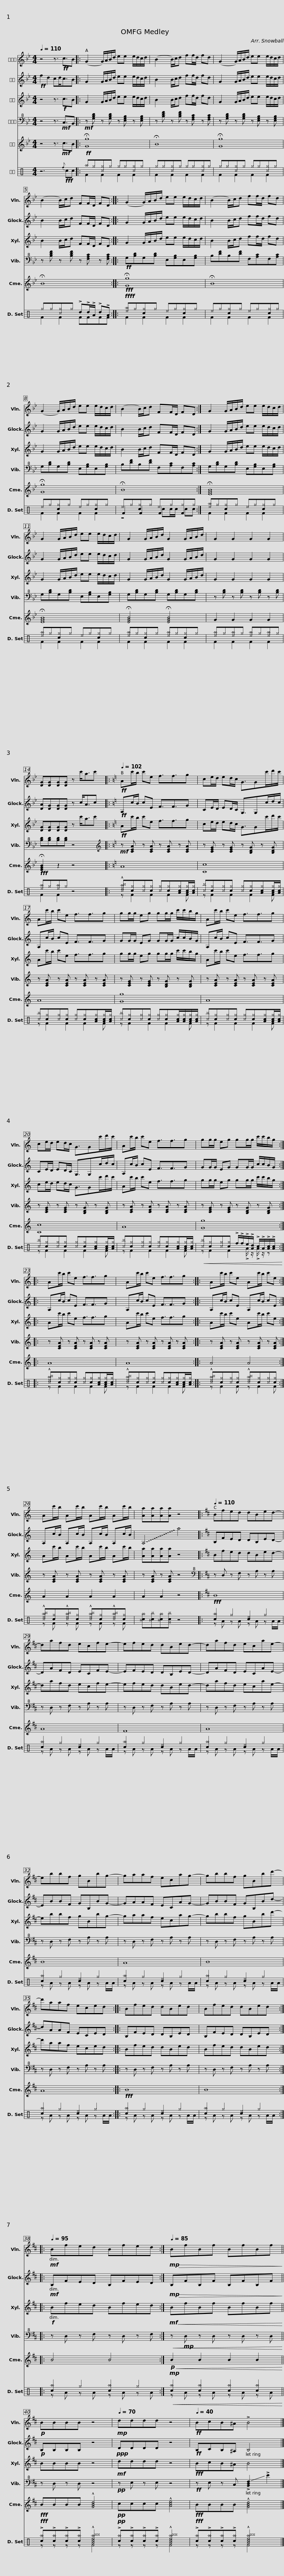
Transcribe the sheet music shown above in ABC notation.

X:1
%%score 1 2 3 4 5 ( 6 7 8 )
L:1/8
Q:1/4=110
M:4/4
I:linebreak $
K:Bb
V:1 treble
V:2 treble transpose=24
V:3 treble transpose=12
V:4 bass+8
V:5 treble
V:6 perc
K:none
V:7 perc
K:none
V:8 perc
K:none
V:1
 z4 z3/2!ff! c3/2B |: (G2 G/)A/B/d/ ee e/d/c/d/ | (B2 B/)c/d ff/d/ fd | (G2 G/)A/B/d/ ee e/d/c/d/ |$ (B2 B/)c/d FF/D/ FD :: %5
 (G2 G/)A/B/d/ ee e/d/c/d/ | (B2 B/)c/d ff/d/ fd |$ (G2 G/)A/B/d/ ee e/d/c/d/ | (B2 B/)c/d FF/D/ FD :| G2 G/A/B/d/ ee e/d/c/d/ |$ %10
 G2 G/A/B/d/ ee e/d/c/d/ | G2 G/A/B/d/ G2 G/A/B/d/ | G2 G2 G2 G2 |$ [DG][DG][DG][DG] z c'<ac' |:[K:C][Q:1/4=102]!ff! Ac'/b/ c'e f3/2f3/2g | %15
 ce/d/ ed/c/ G3/2Gc'/d'/c'/ |$ Ac'/b/ c'e f3/2f3/2g | gg/g/ eg gg/g/ c'/c'/b/g/ | Ac'/b/ c'e f3/2f3/2g |$ ce/d/ ed/c/ G3/2Gc'/d'/c'/ | %20
 Ac'/b/ c'e f3/2f3/2g | gg/g/ eg gg/g/ c'/c'/b/g/ ::$ Ac'/b/ c'e f3/2f3/2g | Ac'/b/ c'e f3/2f3/2g :: Ac'/b/ c'e Ac'/b/ c'e :|$ %25
 Ac'/b/ Ac'/b/ Ac'/b/ Ac'/b/ | [Aa][Aa][Aa][Aa] z4 |:[K:D][Q:1/4=110] Bfed dBed- |$ dafd ecfe- | efed dBed- | %30
 dafd ecae- | ebbf gBbg- |$ gaaf ecag- | gbbf gBbd'- | d'aaf eced :: %35
 Bfed dBed |$ Bfed dBed ::!mf![Q:1/4=95] Bfed Bfed :|[Q:1/4=85]!mp!!>(! BfBf BfBf!>)! ||!p! BBBB z4 |$ %40
[Q:1/4=70]!mp! dddd z4 |[Q:1/4=40]!ff! BcB^A !>!B4 |] %42
V:2
!ff! f2 d2 cd<cB |: G2 G/A/B/d/ ee e/d/c/d/ | B2 B/c/d ff/d/ fd | G2 G/A/B/d/ ee e/d/c/d/ |$ B2 B/c/d FF/D/ FD :: %5
 G2 G/A/B/d/ ee e/d/c/d/ | B2 B/c/d ff/d/ fd |$ G2 G/A/B/d/ ee e/d/c/d/ | B2 B/c/d FF/D/ FD :| G2 G/A/B/d/ ee e/d/c/d/ |$ %10
 G2 G/A/B/d/ ee e/d/c/d/ | G2 G/A/B/d/ G2 G/A/B/d/ | G2 G2 G2 G2 |$ [DA][DG][DG][DG] z c<Ac |:[K:C]!ff! A,c/B/ cE F3/2F3/2G | %15
 CE/D/ ED/C/ G,3/2G,c/d/c/ |$ A,c/B/ cE F3/2F3/2G | GG/G/ EG GG/G/ c/c/B/G/ | A,c/B/ cE F3/2F3/2G |$ CE/D/ ED/C/ G,3/2G,c/d/c/ | %20
 A,c/B/ cE F3/2F3/2G | GG/G/ EG GG/G/ c/c/B/G/ ::$ A,c/B/ cE F3/2F3/2G | A,c/B/ cE F3/2F3/2G :: A,c/B/ cE A,c/B/ cE :|$ %25
 A,c/B/ A,c/B/ A,c/B/ A,c/B/ | !~(!A,4 !~)!a4 |:[K:D] B,FED DB,ED- |$ DAFD ECFE- | EFED DB,ED- | %30
 DAFD ECAE- | EBBF GB,BG- |$ GAAF ECAG- | GBBF GB,Bd- | dAAF ECED :: %35
 B,FED DB,ED |$ B,FED DB,ED ::!mf! B,FED B,FED :|!mp!!>(! B,FB,F B,FB,F!>)! ||!p! B,B,B,B, z4 |$ %40
!ppp! DDDD z4 |!ff! B,CB,^A, B,4 |] %42
V:3
 z4 z3/2!f! c3/2B |: G2 G/A/B/d/ ee e/d/c/d/ | B2 B/c/d ff/d/ fd | G2 G/A/B/d/ ee e/d/c/d/ |$ B2 B/c/d FF/D/ FD :: %5
 G2 G/A/B/d/ ee e/d/c/d/ | B2 B/c/d ff/d/ fd |$ G2 G/A/B/d/ ee e/d/c/d/ | B2 B/c/d FF/D/ FD :| G2 G/A/B/d/ ee e/d/c/d/ |$ %10
 G2 G/A/B/d/ ee e/d/c/d/ | G2 G/A/B/d/ G2 G/A/B/d/ | G2 G2 G2 G2 |$ [DG][DG][DG][DG] z c'<ac' |:[K:C]!ff! Ac'/b/ c'e f3/2f3/2g | %15
 ce/d/ ed/c/ G3/2Gc'/d'/c'/ |$ Ac'/b/ c'e f3/2f3/2g | gg/g/ eg gg/g/ c'/c'/b/g/ | Ac'/b/ c'e f3/2f3/2g |$ ce/d/ ed/c/ G3/2Gc'/d'/c'/ | %20
 Ac'/b/ c'e f3/2f3/2g | gg/g/ eg gg/g/ c'/c'/b/g/ ::$ Ac'/b/ c'e f3/2f3/2g | Ac'/b/ c'e f3/2f3/2g :: Ac'/b/ c'e Ac'/b/ c'e :|$ %25
 Ac'/b/ Ac'/b/ Ac'/b/ Ac'/b/ | [Aa][Aa][Aa][Aa] z4 |:[K:D] Bfed dBed- |$ dafd ecfe- | efed dBed- | %30
 dafd ecae- | ebbf gBbg- |$ gaaf ecag- | gbbf gBbd'- | d'aaf eced :: %35
 Bfed dBed |$ Bfed dBed ::!f! Bfed Bfed :|!mf!!<(! BfBf BfBf!<)! || BBBB z4 |$ %40
!mf! dddd z4 |!fff! BcB^A B4 |] %42
V:4
 z4 z3/2!mf! C,3/2B,, |:!mf! z [G,B,D] z [G,B,D] z [E,G,B,] z [E,G,B,] | z [B,DF] z [B,DF] z [F,A,C] z [F,A,C] | z [G,B,D] z [G,B,D] z [E,G,B,] z [E,G,B,] |$ z [B,DF] z [B,DF] z [F,A,C] z [F,A,C] :: %5
!ff! G,[B,D]G,[B,D] E,[G,B,]E,[G,B,] | B,[DF]B,[DF] F,[A,C]F,[A,C] |$ G,[B,D]G,[B,D] E,[G,B,]E,[G,B,] | B,[DF]B,[DF] F,[A,C]F,[A,C] :| G,[B,D]G,[B,D] E,[G,B,]E,[G,B,] |$ %10
 G,[B,D]G,[B,D] E,[G,B,]E,[G,B,] | G,[B,D]G,[B,D] G,[B,D]G,[B,D] | z [B,D] z [B,D] z [B,D] z [B,D] |$ [B,D][B,D][B,D][B,D] z4 |:[K:C][K:treble]!mf! z [CEA] z [CEA] z [CEA] z [CEA] | %15
 z [CEG] z [CEG] z [B,DG] z [B,DG] |$ z [CEA] z [CEA] z [CEA] z [CEA] | z [CEG] z [CEG] z [B,DG] z [B,DG] | z [CEA] z [CEA] z [CEA] z [CEA] |$ z [CEG] z [CEG] z [B,DG] z [B,DG] | %20
 z [CEA] z [CEA] z [CEA] z [CEA] | z [CEG] z [CEG] z [B,DG] z [B,DG] ::$ z [CEA] z [CEA] z [CEA] z [CEA] | z [CEA] z [CEA] z [CEA] z [CEA] :: z [CEA] z [CEA] z [CEA] z [CEA] :|$ %25
 z [CEA] z [CEA] z [CEA] z [CEA] | z [CEA] z [CEA] z4 |:[K:D][K:bass+8] z D, z F, z A, z A, |$ z D, z F, z A, z A, | z D, z F, z A, z A, | %30
 z D, z F, z A, z A, | z D, z F, z A, z A, |$ z D, z F, z A, z A, | z D, z F, z A, z A, | z D, z F, z A, z A, :: %35
 z D, z F, z A, z A, |$ z D, z F, z A, z A, :: z D, z F, z D, z F, :|!<(! z!mp! D, z D, z D, z D,!<)! || z D, z D, z4 |$ %40
!pp! z E, z E, z4 |!ff! z E, z C, !-(!!>![B,,D,F,]2 !-)!!>!E2 |] %42
V:5
 z4 z3/2!mf! c3/2B |:!ff! !fermata![Gg]8 | !fermata!B8 | !fermata![Gg]8 |$ !fermata!B8 :: %5
!fff! !fermata![Gg]8 | !fermata!B8 |$ !fermata![Gg]8 | !fermata!B8 :| !fermata![EGB]8 |$ %10
 !fermata![EGB]8 | !fermata![EGB]4 !fermata![EGB]4 | G2 G2 G2 G2 |$ !fermata![EGB]2 z2 z4 |:[K:C] A8 | %15
 [Cc]8 |$ A8 | [Gg]8 | A8 |$ [Cc]8 | %20
 A8 | [Gg]8 ::$ A8 | A8 :: A4 A4 :|$ %25
 A2 A2 A2 A2 | A2 A2 z4 |:[K:D] B8 |$ A8 | F8 | %30
 A8 | B8 |$ A8 | B8 | A8 :: %35
 B8 |$ B8 :: B4 B4 :|!p!!<(! B2 B2 B2 B2!<)! ||!fff! BBBB !^![GBd]4 |$ %40
!pp! cccc !^![Ace]4 |!fff! BBBB !^![GBd]4 |] %42
V:6
[K:C] z6!fff!{f} cc |: ^a^g[^c^g]^g ^g^g[^c^g]^g | ^g^g[^c^g]^g ^g^g[^c^g]^g | ^g^g[^c^g]^g ^g^g[^c^g]^g |$ ^g^g[^c^g]^g !>!d!>!d/!>!A/ !>!d!>!A :: %5
!ffff! [^e^a]^g[c^g]^g ^e^g[c^g]^g | ^e^g[c^g]^g ^e^g[c^g]^g |$ ^e^g[c^g]^g ^e^g[c^g]^g | ^e^g[c^g]^g ^e^g^g^g :| [^e^a]^g[c^g]^g ^e^g[c^g]^g |$ %10
 [^e^a]^g[c^g]^g ^e^g[c^g]^g | [^e^a]^g[c^g]^g [^e^a]^g[c^g]^g | [^e^a]^g[^e^a]^g [^e^a]^g[^e^a]^g |$!fff! [^e^a]^g[^e^a]^g z4 |: !^![^c^e^a^b][c^g][^c^g][c^g] [^c^g][c^g][Ac^g][Ac^g]/[Ac^g]/ | %15
 [^c^b][c^g][^c^g][c^g] [^c^g][c^g][Ac^g][Ac^g]/[Ac^g]/ |$ [^c^b][c^g][^c^g][c^g] [^c^g][c^g][Ac^g][Ac^g]/[Ac^g]/ | [^c^b][c^g][^c^g][c^g] [^c^g][c^g][Ac^g]/[Ac^g]/[Ac^g]/[Ac^g]/ | [^c^b][c^g][^c^g][c^g] [^c^g][c^g][Ac^g][Ac^g]/[Ac^g]/ |$ [^c^b][c^g][^c^g][c^g] [^c^g][c^g][Ac^g][Ac^g]/[Ac^g]/ | %20
 [^c^b][c^g][^c^g][c^g] [^c^g][c^g][Ac^g][Ac^g]/[Ac^g]/ |!<(! [^c^b][c^g][^c^g][c^g] !>!f/!>!f/!>!e/!>![Ad]/ !>!c/!>!A/!>![Ac]/!>![Ac]/!<)! ::$ !^![^c^e^a^b][c^g][^c^g][c^g] [^c^g][c^g][Ac^g][Ac^g]/[Ac^g]/ | !^![^c^e^a^b][c^g][^c^g][c^g] [^c^g][c^g][Ac^g][Ac^g]/[Ac^g]/ :: !^![^c^e^a^b][c^g][^c^g][c^g] !^![^c^e^a^b][c^g][^c^g][c^g] :|$ %25
 !^![^c^e^a^b][c^g]!^![^c^e^a^b][c^g] !^![^c^e^a^b][c^g]!^![^c^e^a^b][c^g] | [^Bc^a][^Bc^b][^Bc^a][^Gc^b] z4 |:!fff! [c^a]2 ^g2 [c^e]2 ^g2 |$ [c^a]2 ^g2 [c^e]2 ^g2 | [c^a]2 ^g2 [c^e]2 ^g2 | %30
 [c^a]2 ^g2 [c^e]2 ^g2 | [c^a]2 ^g2 [c^e]2 ^g2 |$ [c^a]2 ^g2 [c^e]2 ^g2 | [c^a]2 ^g2 [c^e]2 ^g2 | [c^a]2 ^g2 [c^e]2 ^g2 :: %35
!fff! [c^a]2 ^g2 [c^e]2 ^g2 |$ [c^a]2 ^g2 [c^e]2 ^g2 :: [c^a]2 ^g2 [c^a]2 ^g2 :|!mp!!<(! [c^a]2 [c^a]2 [c^a]2 [c^a]2!<)! ||!fff! !>![c^a]!>![c^a]!>![c^a]!>![c^a] !^![Ace^a^b^b]4 |$ %40
!pp! !>![c^a]!>![c^a]!>![c^a]!>![c^a] !^![Ace^a^b^b]4 |!fff! !>![c^a]!>![c^a]!>![c^a]!>![c^a] !^![Ace^a^b^b]4 |] %42
V:7
[K:C] x8 |: F2 F2 F2 F2 | F2 F2 F2 F2 | F2 F2 F2 F2 |$ F2 F2 FFFF :: %5
 F2 F2 F2 F2 | F2 F2 F2 F2 |$ F2 F2 F2 F2 | F2 F2 F2 F2 :| F2 F2 F2 F2 |$ %10
 F2 F2 F2 F2 | F2 F2 F2 F2 | F2 F2 F2 F2 |$ F2 F2 x4 |: z F2 F2 F2 F | %15
 z F2 F2 F2 F |$ z F2 F2 F2 F | z F2 F2 F2 F | z F2 F2 F2 F |$ z F2 F2 F2 F | %20
 z F2 F2 F2 F | z F2 F2 !>!A/ z/ !>!A/ z/ z ::$ z F2 F2 F2 F | z F2 F2 F2 F :: z F2 F z F2 F :|$ %25
 z F z F z F z F | x8 |: z A z A z A z A/A/ |$ z A z A z A z A/A/ | z A z A z A z A/A/ | %30
 z A z A z A z A/A/ | z A z A z A z A/A/ |$ z A z A z A z A/A/ | z A z A z A z A/A/ | z A z A z A z A/A/ :: %35
 z A z A z A z A/A/ |$ z A z A z A z A/A/ :: z A z A z A z A :| z A z A z A z A || z z z z F4 |$ %40
 z z z z F4 | z z z z F4 |] %42
V:8
[K:C] x8 |: x8 | x8 | x8 |$ x8 :: %5
 x8 | x8 |$ x8 | z4 cc/c/ cc :| x8 |$ %10
 x8 | x8 | x8 |$ x8 |: x8 | %15
 x8 |$ x8 | x8 | x8 |$ x8 | %20
 x8 | x8 ::$ x8 | x8 :: x8 :|$ %25
 x8 | x8 |: x8 |$ x8 | x8 | %30
 x8 | x8 |$ x8 | x8 | x8 :: %35
 x8 |$ x8 :: x8 :| x8 || x8 |$ %40
 x8 | x8 |] %42
